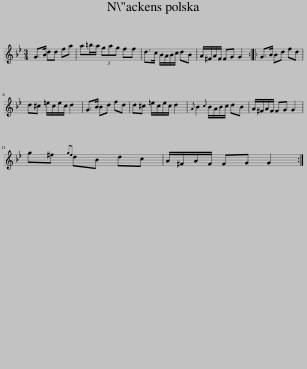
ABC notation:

X:1
L:1/8
M:3/4
I:linebreak $
K:Gmin
V:1 treble
V:1
 G>B dd fa | a=b/a/ (3gag ff | d>c B/A/B/c/ dB | A/^F/A/F/ FG G2 :: G>B Bd fd |$ %5
 d^c =e/c/e/c/ d2 | G>B Bd fd | d^c =e/c/e/c/ d2 |{A} B2{c} B/A/B/c/ dB | A/^F/A/F/ FG G2 |$ %10
 g^f{gf} dB dc | A/^F/A/F/ FG G2 :| %12
